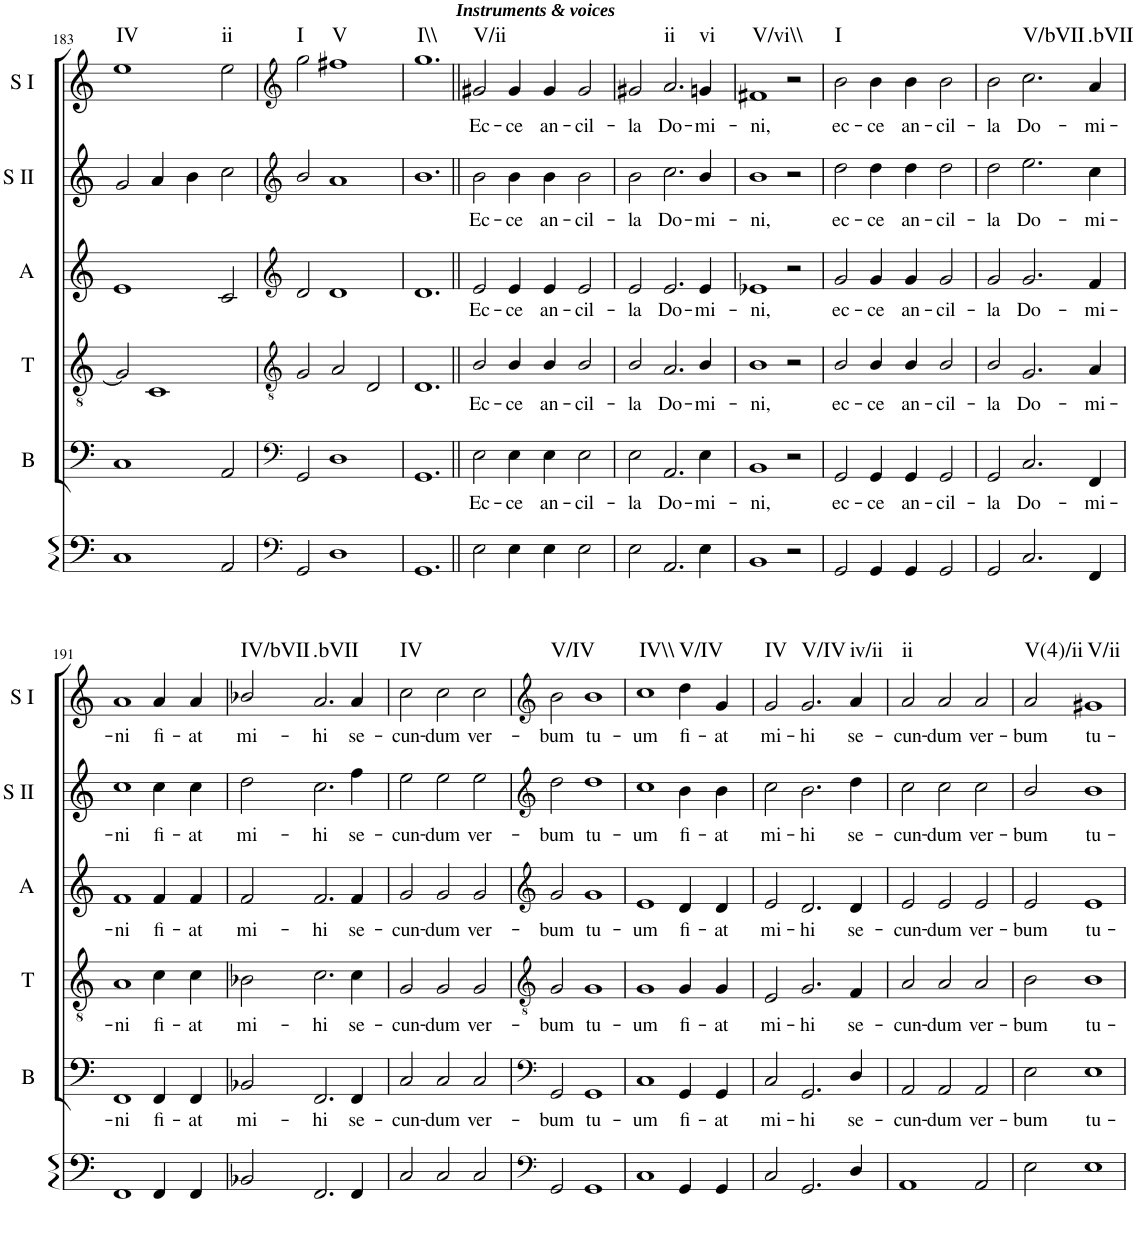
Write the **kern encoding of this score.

**kern	**kern	**text	**kern	**text	**kern	**text	**kern	**text	**kern	**text	**harte
*part6	*part5	*part5	*part4	*part4	*part3	*part3	*part2	*part2	*part1	*part1	*part1
*staff6	*staff5	*staff5	*staff4	*staff4	*staff3	*staff3	*staff2	*staff2	*staff1	*staff1	*
*I"Continuo	*I"Bass	*	*I"Tenor	*	*I"Alto	*	*I"Soprano II	*	*I"Soprano I	*	*
*	*I'B	*	*I'T	*	*I'A	*	*I'S II	*	*I'S I	*	*
!!LO:PB:g=z
*clefF4	*clefF4	*	*clefGv2	*	*clefG2	*	*clefG2	*	*clefG2	*	*
*k[]	*k[]	*	*k[]	*	*k[]	*	*k[]	*	*k[]	*	*
*M3/2	*M3/2	*	*M3/2	*	*M3/2	*	*M3/2	*	*M3/2	*	*
=183	=183	=183	=183	=183	=183	=183	=183	=183	=183	=183	=183
!	!	!	!	!	!	!	!	!	!	!	!LO:H:kt=IV
1C	1C	.	2G/]	.	1e	.	2g/	.	1ee	.	N
.	.	.	1C	.	.	.	4a/	.	.	.	.
.	.	.	.	.	.	.	4b\	.	.	.	.
!	!	!	!	!	!	!	!	!	!	!	!LO:H:kt=ii
2AA/	2AA/	.	.	.	2c/	.	2cc\	.	2ee\	.	N
=184	=184	=184	=184	=184	=184	=184	=184	=184	=184	=184	=184
*clefF4	*clefF4	*	*clefGv2	*	*clefG2	*	*clefG2	*	*clefG2	*	*
!	!	!	!	!	!	!	!	!	!	!	!LO:H:kt=I
2GG/	2GG/	.	2G/	.	2d/	.	2b/	.	2gg\	.	N
!	!	!	!	!	!	!	!	!	!	!	!LO:H:kt=V
1D	1D	.	2A/	.	1d	.	1a	.	1ff#X	.	N
.	.	.	2D/	.	.	.	.	.	.	.	.
=185	=185	=185	=185	=185	=185	=185	=185	=185	=185	=185	=185
!	!	!	!	!	!	!	!	!	!	!	!LO:H:kt=I\\
1.GG	1.GG	.	1.D	.	1.d	.	1.b	.	1.gg	.	N
=186||	=186||	=186||	=186||	=186||	=186||	=186||	=186||	=186||	=186||	=186||	=186||
!	!	!	!	!	!	!	!	!	!LO:TX:a:Bi:t=Instruments & voices	!	!
!	!	!LO:LY:b	!	!LO:LY:b	!	!LO:LY:b	!	!LO:LY:b	!	!LO:LY:b	!LO:H:kt=V/ii
2E\	2E\	Ec-	2B/	Ec-	2e/	Ec-	2b\	Ec-	2g#X/	Ec-	N
!	!	!LO:LY:b	!	!LO:LY:b	!	!LO:LY:b	!	!LO:LY:b	!	!LO:LY:b	!
4E\	4E\	ce	4B/	ce	4e/	ce	4b\	ce	4g#/	ce	.
!	!	!LO:LY:b	!	!LO:LY:b	!	!LO:LY:b	!	!LO:LY:b	!	!LO:LY:b	!
4E\	4E\	an-	4B/	an-	4e/	an-	4b\	an-	4g#/	an-	.
!	!	!LO:LY:b	!	!LO:LY:b	!	!LO:LY:b	!	!LO:LY:b	!	!LO:LY:b	!
2E\	2E\	cil-	2B/	cil-	2e/	cil-	2b\	cil-	2g#/	cil-	.
=187	=187	=187	=187	=187	=187	=187	=187	=187	=187	=187	=187
!	!	!LO:LY:b	!	!LO:LY:b	!	!LO:LY:b	!	!LO:LY:b	!	!LO:LY:b	!
2E\	2E\	la	2B/	la	2e/	la	2b\	la	2g#X/	la	.
!	!	!LO:LY:b	!	!LO:LY:b	!	!LO:LY:b	!	!LO:LY:b	!	!LO:LY:b	!LO:H:kt=ii
2.AA/	2.AA/	Do-	2.A/	Do-	2.e/	Do-	2.cc\	Do-	2.a/	Do-	N
!	!	!LO:LY:b	!	!LO:LY:b	!	!LO:LY:b	!	!LO:LY:b	!	!LO:LY:b	!LO:H:kt=vi
4E\	4E\	mi-	4B/	mi-	4e/	mi-	4b/	mi-	4gn/	mi-	N
=188	=188	=188	=188	=188	=188	=188	=188	=188	=188	=188	=188
!	!	!LO:LY:b	!	!LO:LY:b	!	!LO:LY:b	!	!LO:LY:b	!	!LO:LY:b	!LO:H:kt=V/vi\\
1BB	1BB	ni,	1B	ni,	1e-X	ni,	1b	ni,	1f#X	ni,	N
2r	2r	.	2r	.	2r	.	2r	.	2r	.	.
=189	=189	=189	=189	=189	=189	=189	=189	=189	=189	=189	=189
!	!	!LO:LY:b	!	!LO:LY:b	!	!LO:LY:b	!	!LO:LY:b	!	!LO:LY:b	!LO:H:kt=I
2GG/	2GG/	ec-	2B/	ec-	2g/	ec-	2dd\	ec-	2b\	ec-	N
!	!	!LO:LY:b	!	!LO:LY:b	!	!LO:LY:b	!	!LO:LY:b	!	!LO:LY:b	!
4GG/	4GG/	ce	4B/	ce	4g/	ce	4dd\	ce	4b\	ce	.
!	!	!LO:LY:b	!	!LO:LY:b	!	!LO:LY:b	!	!LO:LY:b	!	!LO:LY:b	!
4GG/	4GG/	an-	4B/	an-	4g/	an-	4dd\	an-	4b\	an-	.
!	!	!LO:LY:b	!	!LO:LY:b	!	!LO:LY:b	!	!LO:LY:b	!	!LO:LY:b	!
2GG/	2GG/	cil-	2B/	cil-	2g/	cil-	2dd\	cil-	2b\	cil-	.
=190	=190	=190	=190	=190	=190	=190	=190	=190	=190	=190	=190
!	!	!LO:LY:b	!	!LO:LY:b	!	!LO:LY:b	!	!LO:LY:b	!	!LO:LY:b	!
2GG/	2GG/	la	2B/	la	2g/	la	2dd\	la	2b\	la	.
!	!	!LO:LY:b	!	!LO:LY:b	!	!LO:LY:b	!	!LO:LY:b	!	!LO:LY:b	!LO:H:kt=V/bVII
2.C/	2.C/	Do-	2.G/	Do-	2.g/	Do-	2.ee\	Do-	2.cc\	Do-	N
!	!	!LO:LY:b	!	!LO:LY:b	!	!LO:LY:b	!	!LO:LY:b	!	!LO:LY:b	!LO:H:kt=.bVII
4FF/	4FF/	mi-	4A/	mi-	4f/	mi-	4cc\	mi-	4a/	mi-	N
!!LO:LB:g=z
=191	=191	=191	=191	=191	=191	=191	=191	=191	=191	=191	=191
!	!	!LO:LY:b	!	!LO:LY:b	!	!LO:LY:b	!	!LO:LY:b	!	!LO:LY:b	!
1FF	1FF	ni	1A	ni	1f	ni	1cc	ni	1a	ni	.
!	!	!LO:LY:b	!	!LO:LY:b	!	!LO:LY:b	!	!LO:LY:b	!	!LO:LY:b	!
4FF/	4FF/	fi-	4c\	fi-	4f/	fi-	4cc\	fi-	4a/	fi-	.
!	!	!LO:LY:b	!	!LO:LY:b	!	!LO:LY:b	!	!LO:LY:b	!	!LO:LY:b	!
4FF/	4FF/	at	4c\	at	4f/	at	4cc\	at	4a/	at	.
=192	=192	=192	=192	=192	=192	=192	=192	=192	=192	=192	=192
!	!	!LO:LY:b	!	!LO:LY:b	!	!LO:LY:b	!	!LO:LY:b	!	!LO:LY:b	!LO:H:kt=IV/bVII
2BB-X/	2BB-X/	mi-	2B-X\	mi-	2f/	mi-	2dd\	mi-	2b-X/	mi-	N
!	!	!LO:LY:b	!	!LO:LY:b	!	!LO:LY:b	!	!LO:LY:b	!	!LO:LY:b	!LO:H:kt=.bVII
2.FF/	2.FF/	hi	2.c\	hi	2.f/	hi	2.cc\	hi	2.a/	hi	N
!	!	!LO:LY:b	!	!LO:LY:b	!	!LO:LY:b	!	!LO:LY:b	!	!LO:LY:b	!
4FF/	4FF/	se-	4c\	se-	4f/	se-	4ff\	se-	4a/	se-	.
=193	=193	=193	=193	=193	=193	=193	=193	=193	=193	=193	=193
!	!	!LO:LY:b	!	!LO:LY:b	!	!LO:LY:b	!	!LO:LY:b	!	!LO:LY:b	!LO:H:kt=IV
2C/	2C/	cun-	2G/	cun-	2g/	cun-	2ee\	cun-	2cc\	cun-	N
!	!	!LO:LY:b	!	!LO:LY:b	!	!LO:LY:b	!	!LO:LY:b	!	!LO:LY:b	!
2C/	2C/	dum	2G/	dum	2g/	dum	2ee\	dum	2cc\	dum	.
!	!	!LO:LY:b	!	!LO:LY:b	!	!LO:LY:b	!	!LO:LY:b	!	!LO:LY:b	!
2C/	2C/	ver-	2G/	ver-	2g/	ver-	2ee\	ver-	2cc\	ver-	.
=194	=194	=194	=194	=194	=194	=194	=194	=194	=194	=194	=194
*clefF4	*clefF4	*	*clefGv2	*	*clefG2	*	*clefG2	*	*clefG2	*	*
!	!	!LO:LY:b	!	!LO:LY:b	!	!LO:LY:b	!	!LO:LY:b	!	!LO:LY:b	!LO:H:kt=V/IV
2GG/	2GG/	bum	2G/	bum	2g/	bum	2dd\	bum	2b\	bum	N
!	!	!LO:LY:b	!	!LO:LY:b	!	!LO:LY:b	!	!LO:LY:b	!	!LO:LY:b	!
1GG	1GG	tu-	1G	tu-	1g	tu-	1dd	tu-	1b	tu-	.
=195	=195	=195	=195	=195	=195	=195	=195	=195	=195	=195	=195
!	!	!LO:LY:b	!	!LO:LY:b	!	!LO:LY:b	!	!LO:LY:b	!	!LO:LY:b	!LO:H:kt=IV\\
1C	1C	um	1G	um	1e	um	1cc	um	1cc	um	N
!	!	!LO:LY:b	!	!LO:LY:b	!	!LO:LY:b	!	!LO:LY:b	!	!LO:LY:b	!LO:H:kt=V/IV
4GG/	4GG/	fi-	4G/	fi-	4d/	fi-	4b\	fi-	4dd\	fi-	N
!	!	!LO:LY:b	!	!LO:LY:b	!	!LO:LY:b	!	!LO:LY:b	!	!LO:LY:b	!
4GG/	4GG/	at	4G/	at	4d/	at	4b\	at	4g/	at	.
=196	=196	=196	=196	=196	=196	=196	=196	=196	=196	=196	=196
!	!	!LO:LY:b	!	!LO:LY:b	!	!LO:LY:b	!	!LO:LY:b	!	!LO:LY:b	!LO:H:kt=IV
2C/	2C/	mi-	2E/	mi-	2e/	mi-	2cc\	mi-	2g/	mi-	N
!	!	!LO:LY:b	!	!LO:LY:b	!	!LO:LY:b	!	!LO:LY:b	!	!LO:LY:b	!LO:H:kt=V/IV
2.GG/	2.GG/	hi	2.G/	hi	2.d/	hi	2.b\	hi	2.g/	hi	N
!	!	!LO:LY:b	!	!LO:LY:b	!	!LO:LY:b	!	!LO:LY:b	!	!LO:LY:b	!LO:H:kt=iv/ii
4D/	4D/	se-	4F/	se-	4d/	se-	4dd\	se-	4a/	se-	N
=197	=197	=197	=197	=197	=197	=197	=197	=197	=197	=197	=197
!	!	!LO:LY:b	!	!LO:LY:b	!	!LO:LY:b	!	!LO:LY:b	!	!LO:LY:b	!LO:H:kt=ii
1AA	2AA/	cun-	2A/	cun-	2e/	cun-	2cc\	cun-	2a/	cun-	N
!	!	!LO:LY:b	!	!LO:LY:b	!	!LO:LY:b	!	!LO:LY:b	!	!LO:LY:b	!
.	2AA/	dum	2A/	dum	2e/	dum	2cc\	dum	2a/	dum	.
!	!	!LO:LY:b	!	!LO:LY:b	!	!LO:LY:b	!	!LO:LY:b	!	!LO:LY:b	!
2AA/	2AA/	ver-	2A/	ver-	2e/	ver-	2cc\	ver-	2a/	ver-	.
=198	=198	=198	=198	=198	=198	=198	=198	=198	=198	=198	=198
!	!	!LO:LY:b	!	!LO:LY:b	!	!LO:LY:b	!	!LO:LY:b	!	!LO:LY:b	!LO:H:kt=V(4)/ii
2E\	2E\	bum	2B\	bum	2e/	bum	2b/	bum	2a/	bum	N
!	!	!LO:LY:b	!	!LO:LY:b	!	!LO:LY:b	!	!LO:LY:b	!	!LO:LY:b	!LO:H:kt=V/ii
1E	1E	tu-	1B	tu-	1e	tu-	1b	tu-	1g#X	tu-	N
=	=	=	=	=	=	=	=	=	=	=	=
*-	*-	*-	*-	*-	*-	*-	*-	*-	*-	*-	*-
